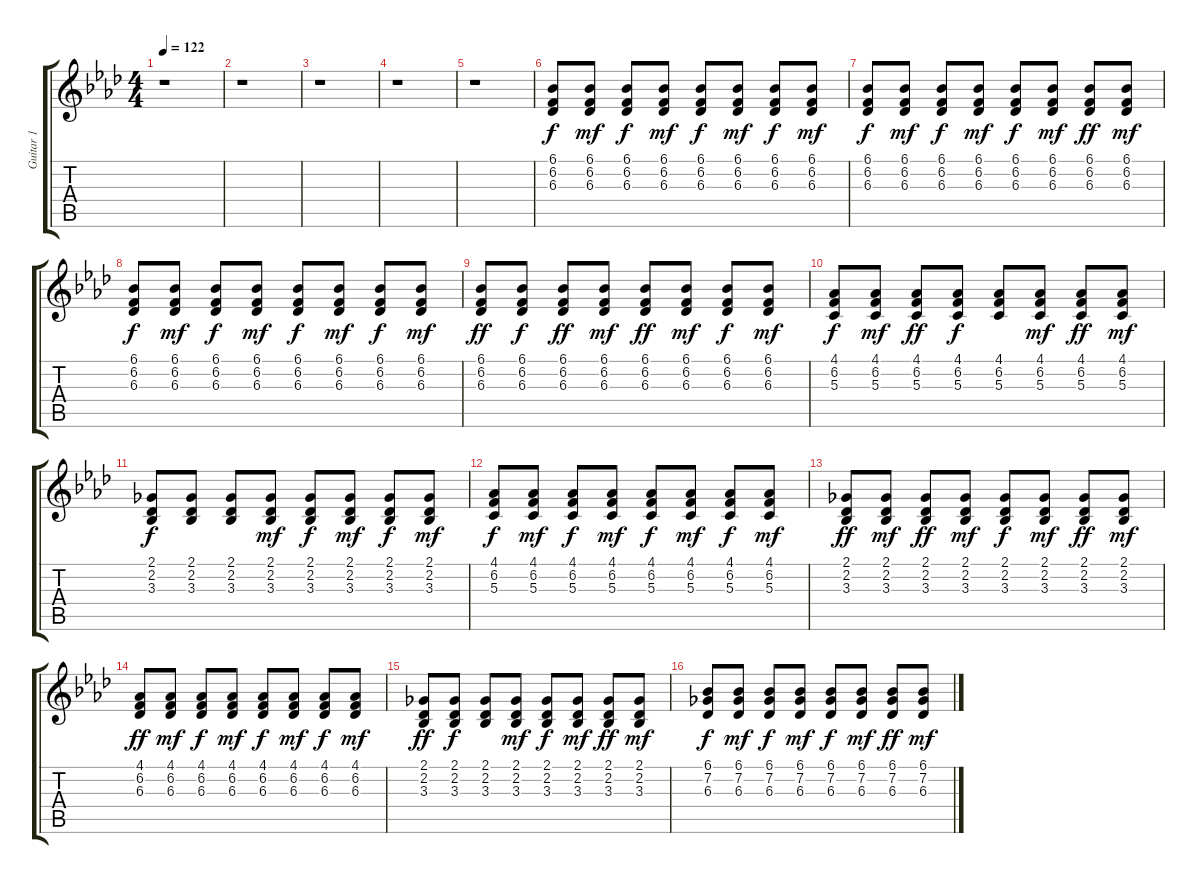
\track ("Guitar 1" "Guitar 1") {instrument lead1square}
\staff {score tabs}
\tuning (E4 B3 G3 D3 A2 E2) {hide}
\ts (4 4)
\tempo 122
\clef g2
\ks ab
r.1{dy mf} |
r.1 |
r.1 |
r.1 |
r.1 |
(6.1 6.2 6.3).8{dy f} (6.1 6.2 6.3).8{dy mf} (6.1 6.2 6.3).8{dy f} (6.1 6.2 6.3).8{dy mf} (6.1 6.2 6.3).8{dy f} (6.1 6.2 6.3).8{dy mf} (6.1 6.2 6.3).8{dy f} (6.1 6.2 6.3).8{dy mf} |
(6.1 6.2 6.3).8{dy f} (6.1 6.2 6.3).8{dy mf} (6.1 6.2 6.3).8{dy f} (6.1 6.2 6.3).8{dy mf} (6.1 6.2 6.3).8{dy f} (6.1 6.2 6.3).8{dy mf} (6.1 6.2 6.3).8{dy ff} (6.1 6.2 6.3).8{dy mf} |
(6.1 6.2 6.3).8{dy f} (6.1 6.2 6.3).8{dy mf} (6.1 6.2 6.3).8{dy f} (6.1 6.2 6.3).8{dy mf} (6.1 6.2 6.3).8{dy f} (6.1 6.2 6.3).8{dy mf} (6.1 6.2 6.3).8{dy f} (6.1 6.2 6.3).8{dy mf} |
(6.1 6.2 6.3).8{dy ff} (6.1 6.2 6.3).8{dy f} (6.1 6.2 6.3).8{dy ff} (6.1 6.2 6.3).8{dy mf} (6.1 6.2 6.3).8{dy ff} (6.1 6.2 6.3).8{dy mf} (6.1 6.2 6.3).8{dy f} (6.1 6.2 6.3).8{dy mf} |
(4.1 6.2 5.3).8{dy f} (4.1 6.2 5.3).8{dy mf} (4.1 6.2 5.3).8{dy ff} (4.1 6.2 5.3).8{dy f} (4.1 6.2 5.3).8 (4.1 6.2 5.3).8{dy mf} (4.1 6.2 5.3).8{dy ff} (4.1 6.2 5.3).8{dy mf} |
(2.1 2.2 3.3).8{dy f} (2.1 2.2 3.3).8 (2.1 2.2 3.3).8 (2.1 2.2 3.3).8{dy mf} (2.1 2.2 3.3).8{dy f} (2.1 2.2 3.3).8{dy mf} (2.1 2.2 3.3).8{dy f} (2.1 2.2 3.3).8{dy mf} |
(4.1 6.2 5.3).8{dy f} (4.1 6.2 5.3).8{dy mf} (4.1 6.2 5.3).8{dy f} (4.1 6.2 5.3).8{dy mf} (4.1 6.2 5.3).8{dy f} (4.1 6.2 5.3).8{dy mf} (4.1 6.2 5.3).8{dy f} (4.1 6.2 5.3).8{dy mf} |
(2.1 2.2 3.3).8{dy ff} (2.1 2.2 3.3).8{dy mf} (2.1 2.2 3.3).8{dy ff} (2.1 2.2 3.3).8{dy mf} (2.1 2.2 3.3).8{dy f} (2.1 2.2 3.3).8{dy mf} (2.1 2.2 3.3).8{dy ff} (2.1 2.2 3.3).8{dy mf} |
(4.1 6.2 6.3).8{dy ff} (4.1 6.2 6.3).8{dy mf} (4.1 6.2 6.3).8{dy f} (4.1 6.2 6.3).8{dy mf} (4.1 6.2 6.3).8{dy f} (4.1 6.2 6.3).8{dy mf} (4.1 6.2 6.3).8{dy f} (4.1 6.2 6.3).8{dy mf} |
(2.1 2.2 3.3).8{dy ff} (2.1 2.2 3.3).8{dy f} (2.1 2.2 3.3).8 (2.1 2.2 3.3).8{dy mf} (2.1 2.2 3.3).8{dy f} (2.1 2.2 3.3).8{dy mf} (2.1 2.2 3.3).8{dy ff} (2.1 2.2 3.3).8{dy mf} |
(6.1 7.2 6.3).8{dy f} (6.1 7.2 6.3).8{dy mf} (6.1 7.2 6.3).8{dy f} (6.1 7.2 6.3).8{dy mf} (6.1 7.2 6.3).8{dy f} (6.1 7.2 6.3).8{dy mf} (6.1 7.2 6.3).8{dy ff} (6.1 7.2 6.3).8{dy mf}
